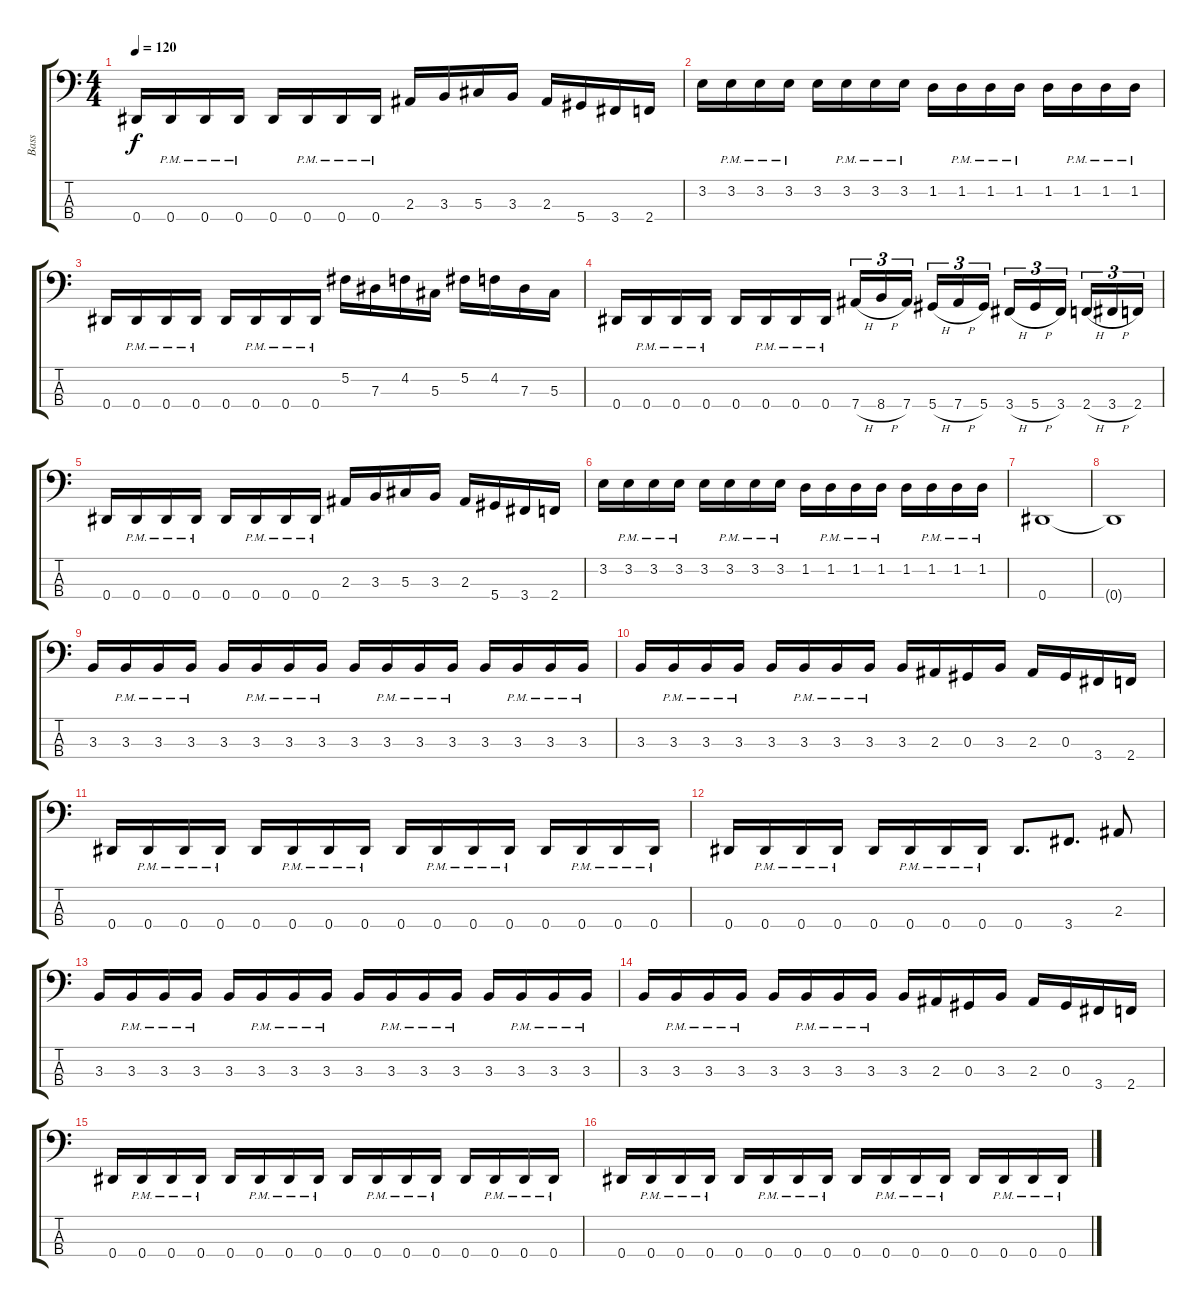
\track ("Bass" "Bass") {instrument electricbasspick}
\staff {score tabs}
\tuning (Gb2 Db2 Ab1 Eb1) {hide}
\ts (4 4)
\tempo 120
\clef f4
\ks c
0.4.16{dy f} 0.4{pm}.16 0.4{pm}.16 0.4{pm}.16 0.4.16 0.4{pm}.16 0.4{pm}.16 0.4{pm}.16 2.3.16 3.3.16 5.3.16 3.3.16 2.3.16 5.4.16 3.4.16 2.4.16 |
3.2.16 3.2{pm}.16 3.2{pm}.16 3.2{pm}.16 3.2.16 3.2{pm}.16 3.2{pm}.16 3.2{pm}.16 1.2.16 1.2{pm}.16 1.2{pm}.16 1.2{pm}.16 1.2.16 1.2{pm}.16 1.2{pm}.16 1.2{pm}.16 |
0.4.16 0.4{pm}.16 0.4{pm}.16 0.4{pm}.16 0.4.16 0.4{pm}.16 0.4{pm}.16 0.4{pm}.16 5.2.16 7.3.16 4.2.16 5.3.16 5.2.16 4.2.16 7.3.16 5.3.16 |
0.4.16 0.4{pm}.16 0.4{pm}.16 0.4{pm}.16 0.4.16 0.4{pm}.16 0.4{pm}.16 0.4{pm}.16 7.4{h}.16{tu (3 2)} 8.4{h}.16{tu (3 2)} 7.4.16{tu (3 2)} 5.4{h}.16{tu (3 2)} 7.4{h}.16{tu (3 2)} 5.4.16{tu (3 2)} 3.4{h}.16{tu (3 2)} 5.4{h}.16{tu (3 2)} 3.4.16{tu (3 2)} 2.4{h}.16{tu (3 2)} 3.4{h}.16{tu (3 2)} 2.4.16{tu (3 2)} |
0.4.16 0.4{pm}.16 0.4{pm}.16 0.4{pm}.16 0.4.16 0.4{pm}.16 0.4{pm}.16 0.4{pm}.16 2.3.16 3.3.16 5.3.16 3.3.16 2.3.16 5.4.16 3.4.16 2.4.16 |
3.2.16 3.2{pm}.16 3.2{pm}.16 3.2{pm}.16 3.2.16 3.2{pm}.16 3.2{pm}.16 3.2{pm}.16 1.2.16 1.2{pm}.16 1.2{pm}.16 1.2{pm}.16 1.2.16 1.2{pm}.16 1.2{pm}.16 1.2{pm}.16 |
0.4.1 |
0.4{t}.1 |
3.3.16 3.3{pm}.16 3.3{pm}.16 3.3{pm}.16 3.3.16 3.3{pm}.16 3.3{pm}.16 3.3{pm}.16 3.3.16 3.3{pm}.16 3.3{pm}.16 3.3{pm}.16 3.3.16 3.3{pm}.16 3.3{pm}.16 3.3{pm}.16 |
3.3.16 3.3{pm}.16 3.3{pm}.16 3.3{pm}.16 3.3.16 3.3{pm}.16 3.3{pm}.16 3.3{pm}.16 3.3.16 2.3.16 0.3.16 3.3.16 2.3.16 0.3.16 3.4.16 2.4.16 |
0.4.16 0.4{pm}.16 0.4{pm}.16 0.4{pm}.16 0.4.16 0.4{pm}.16 0.4{pm}.16 0.4{pm}.16 0.4.16 0.4{pm}.16 0.4{pm}.16 0.4{pm}.16 0.4.16 0.4{pm}.16 0.4{pm}.16 0.4{pm}.16 |
0.4.16 0.4{pm}.16 0.4{pm}.16 0.4{pm}.16 0.4.16 0.4{pm}.16 0.4{pm}.16 0.4{pm}.16 0.4.8{d} 3.4.8{d} 2.3.8 |
3.3.16 3.3{pm}.16 3.3{pm}.16 3.3{pm}.16 3.3.16 3.3{pm}.16 3.3{pm}.16 3.3{pm}.16 3.3.16 3.3{pm}.16 3.3{pm}.16 3.3{pm}.16 3.3.16 3.3{pm}.16 3.3{pm}.16 3.3{pm}.16 |
3.3.16 3.3{pm}.16 3.3{pm}.16 3.3{pm}.16 3.3.16 3.3{pm}.16 3.3{pm}.16 3.3{pm}.16 3.3.16 2.3.16 0.3.16 3.3.16 2.3.16 0.3.16 3.4.16 2.4.16 |
0.4.16 0.4{pm}.16 0.4{pm}.16 0.4{pm}.16 0.4.16 0.4{pm}.16 0.4{pm}.16 0.4{pm}.16 0.4.16 0.4{pm}.16 0.4{pm}.16 0.4{pm}.16 0.4.16 0.4{pm}.16 0.4{pm}.16 0.4{pm}.16 |
0.4.16 0.4{pm}.16 0.4{pm}.16 0.4{pm}.16 0.4.16 0.4{pm}.16 0.4{pm}.16 0.4{pm}.16 0.4.16 0.4{pm}.16 0.4{pm}.16 0.4{pm}.16 0.4.16 0.4{pm}.16 0.4{pm}.16 0.4{pm}.16
